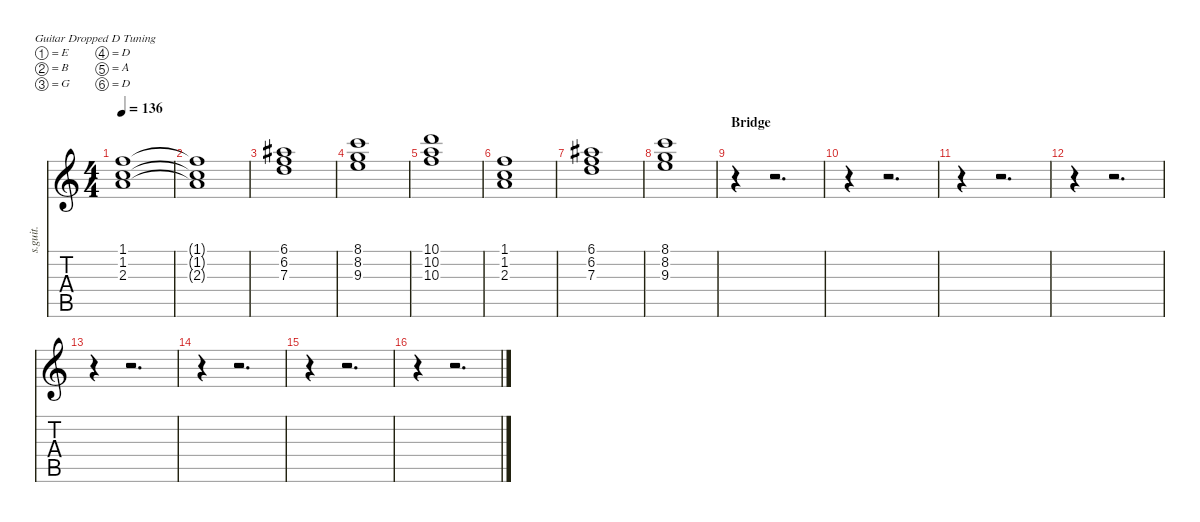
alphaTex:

\defaultSystemsLayout 4
\hideDynamics
\bracketExtendMode nobrackets
\track ("(Synth)" "s.guit.") {instrument stringensemble1}
\staff {score tabs}
\tuning (E4 B3 G3 D3 A2 D2)
\displaytranspose 12
\ts (4 4)
\tempo 136
\clef g2
\ks c
(1.1 1.2 2.3).1{lyrics (0 "") lyrics (1 "") lyrics (2 "") lyrics (3 "") lyrics (4 "") dy f} |
(1.1{t} 1.2{t} 2.3{t}).1{lyrics (0 "") lyrics (1 "") lyrics (2 "") lyrics (3 "") lyrics (4 "")} |
(6.1{acc #} 6.2 7.3).1{lyrics (0 "") lyrics (1 "") lyrics (2 "") lyrics (3 "") lyrics (4 "")} |
(8.1 8.2 9.3).1{lyrics (0 "") lyrics (1 "") lyrics (2 "") lyrics (3 "") lyrics (4 "")} |
(10.1 10.2 10.3).1{lyrics (0 "") lyrics (1 "") lyrics (2 "") lyrics (3 "") lyrics (4 "")} |
(1.1 1.2 2.3).1{lyrics (0 "") lyrics (1 "") lyrics (2 "") lyrics (3 "") lyrics (4 "")} |
(6.1{acc #} 6.2 7.3).1{lyrics (0 "") lyrics (1 "") lyrics (2 "") lyrics (3 "") lyrics (4 "")} |
(8.1 8.2 9.3).1{lyrics (0 "") lyrics (1 "") lyrics (2 "") lyrics (3 "") lyrics (4 "")} |
\section ("" "Bridge")
r.4 r.2{d} |
r.4 r.2{d} |
r.4 r.2{d} |
r.4 r.2{d} |
r.4 r.2{d} |
r.4 r.2{d} |
r.4 r.2{d} |
r.4 r.2{d}
